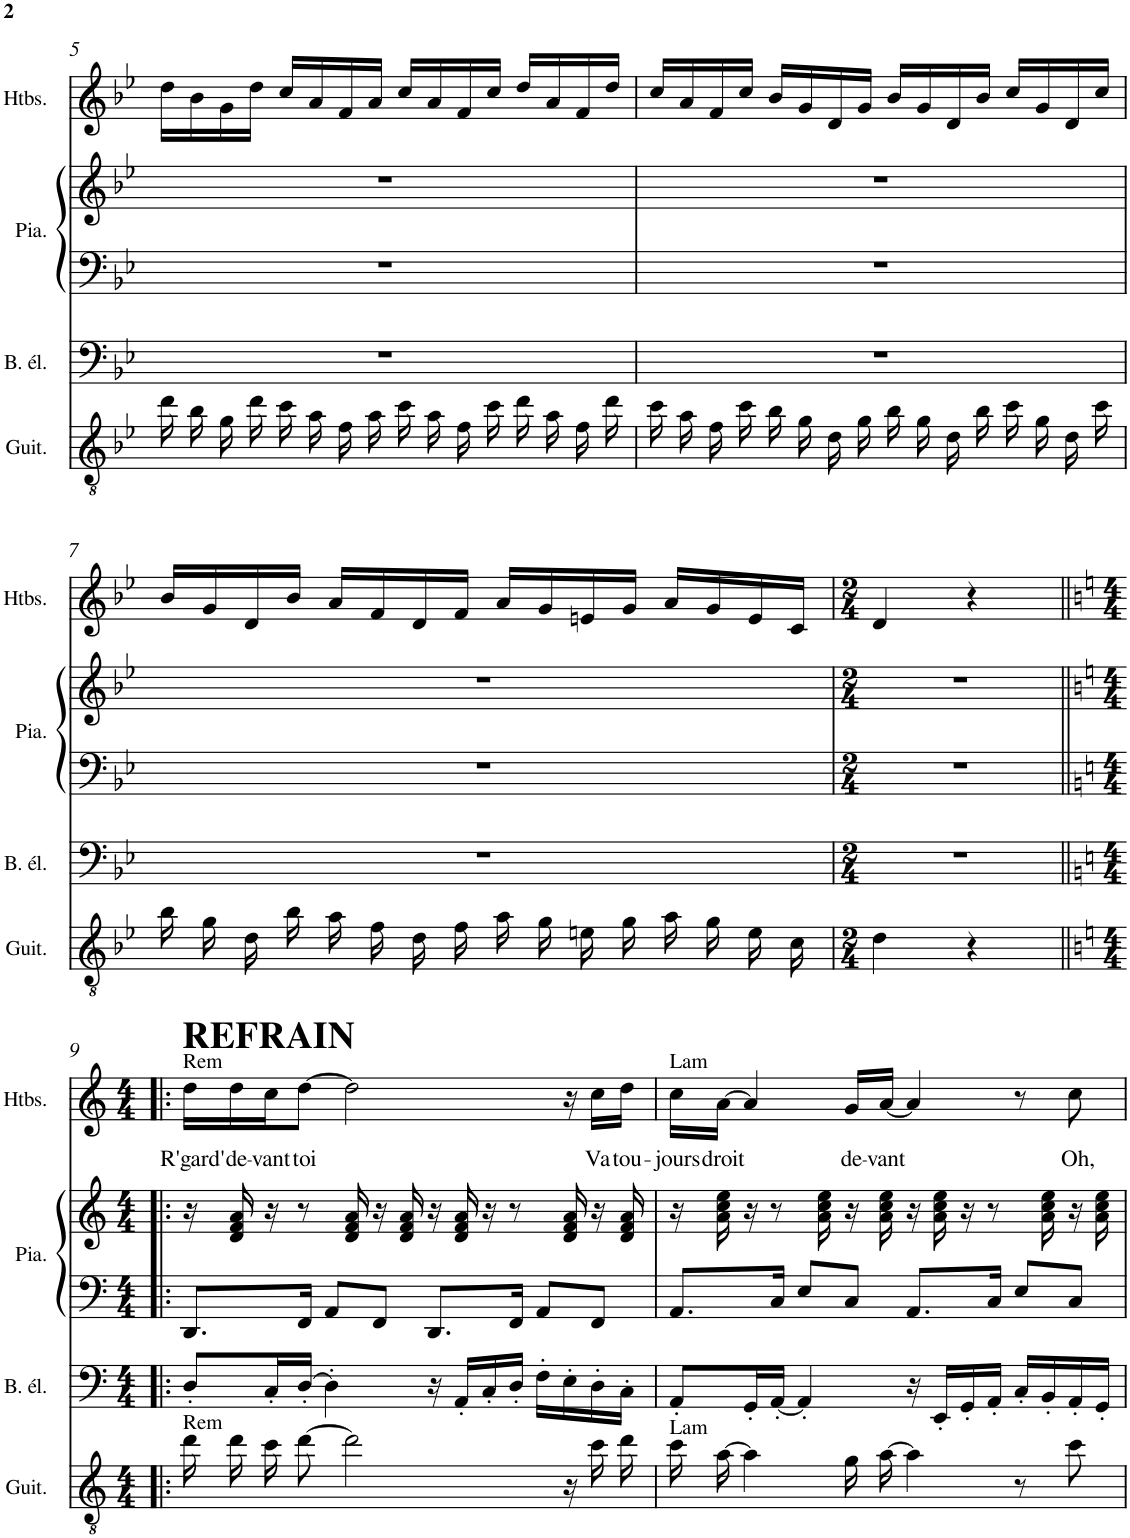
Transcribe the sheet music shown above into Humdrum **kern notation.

**kern	**kern	**kern	**kern	**kern	**text
*part4	*part3	*part2	*part2	*part1	*part1
*staff5	*staff4	*staff3	*staff2	*staff1	*staff1
*I"Guitare acoustique	*I"Basse électrique	*I"Piano	*	*I"Hautbois	*
*I'Guit.	*I'B. él.	*I'Pia.	*	*I'Htbs.	*
!!LO:PB:g=z
*clefGv2	*clefF4	*clefF4	*clefG2	*clefG2	*
*	*Trd7c12	*	*	*Trd12c21	*
*k[b-e-]	*k[b-e-]	*k[b-e-]	*k[b-e-]	*k[b-e-]	*
*M4/4	*M4/4	*M4/4	*M4/4	*M4/4	*
=5	=5	=5	=5	=5	=5
16dd\LL	1r	1r	1r	16dd\LL	.
16b-\J	.	.	.	16b-\	.
16g\L	.	.	.	16g\	.
16dd\JJ	.	.	.	16dd\JJ	.
16cc\LL	.	.	.	16cc/LL	.
16a\J	.	.	.	16a/	.
16f\L	.	.	.	16f/	.
16a\JJ	.	.	.	16a/JJ	.
16cc\LL	.	.	.	16cc/LL	.
16a\J	.	.	.	16a/	.
16f\L	.	.	.	16f/	.
16cc\JJ	.	.	.	16cc/JJ	.
16dd\LL	.	.	.	16dd/LL	.
16a\J	.	.	.	16a/	.
16f\L	.	.	.	16f/	.
16dd\JJ	.	.	.	16dd/JJ	.
=6	=6	=6	=6	=6	=6
16cc\LL	1r	1r	1r	16cc/LL	.
16a\J	.	.	.	16a/	.
16f\L	.	.	.	16f/	.
16cc\JJ	.	.	.	16cc/JJ	.
16b-\LL	.	.	.	16b-/LL	.
16g\J	.	.	.	16g/	.
16d\L	.	.	.	16d/	.
16g\JJ	.	.	.	16g/JJ	.
16b-\LL	.	.	.	16b-/LL	.
16g\J	.	.	.	16g/	.
16d\L	.	.	.	16d/	.
16b-\JJ	.	.	.	16b-/JJ	.
16cc\LL	.	.	.	16cc/LL	.
16g\J	.	.	.	16g/	.
16d\L	.	.	.	16d/	.
16cc\JJ	.	.	.	16cc/JJ	.
!!LO:LB:g=z
=7	=7	=7	=7	=7	=7
16b-\LL	1r	1r	1r	16b-/LL	.
16g\J	.	.	.	16g/	.
16d\L	.	.	.	16d/	.
16b-\JJ	.	.	.	16b-/JJ	.
16a\LL	.	.	.	16a/LL	.
16f\J	.	.	.	16f/	.
16d\L	.	.	.	16d/	.
16f\JJ	.	.	.	16f/JJ	.
16a\LL	.	.	.	16a/LL	.
16g\J	.	.	.	16g/	.
16en\L	.	.	.	16en/	.
16g\JJ	.	.	.	16g/JJ	.
16a\LL	.	.	.	16a/LL	.
16g\J	.	.	.	16g/	.
16e\L	.	.	.	16e/	.
16c\JJ	.	.	.	16c/JJ	.
=8	=8	=8	=8	=8	=8
*M2/4	*M2/4	*M2/4	*M2/4	*M2/4	*
4d\	2r	2r	2r	4d/	.
4r	.	.	.	4r	.
!!LO:LB:g=z
=9!|:	=9!|:	=9!|:	=9!|:	=9!|:	=9!|:
*k[]	*k[]	*k[]	*k[]	*k[]	*
*M4/4	*M4/4	*M4/4	*M4/4	*M4/4	*
!	!	!	!	!LO:TX:a:t=Rem	!
!	!	!	!	!LO:TX:a:B:t=REFRAIN	!
!LO:TX:a:t=Rem	!	!	!	!	!
!	!	!	!	!	!LO:LY:b
16dd\LL	8D'/L	8.DD/L	16r	16dd\LL	R'gard'
!	!	!	!	!	!LO:LY:b
16dd\J	.	.	16d/ 16f/ 16a/	16dd\	de-
!	!	!	!	!	!LO:LY:b
16cc\K	16C'/L	.	16r	16cc\J	-vant
!	!	!	!	!	!LO:LY:b
[8dd\J	[16D'/JJ	16FF/Jk	8r	[8dd\J	toi
.	4D'\]	8AA/L	.	.	.
2dd\]	.	.	16d/ 16f/ 16a/	2dd\]	.
.	.	8FF/J	16r	.	.
.	.	.	16d/ 16f/ 16a/	.	.
.	16r	8.DD/L	16r	.	.
.	16AA'/LL	.	16d/ 16f/ 16a/	.	.
.	16C'/	.	16r	.	.
.	16D'/JJ	16FF/Jk	8r	.	.
.	16F'\LL	8AA/L	.	.	.
16r	16E'\	.	16d/ 16f/ 16a/	16r	.
!	!	!	!	!	!LO:LY:b
16cc\LL	16D'\	8FF/J	16r	16cc\LL	Va
!	!	!	!	!	!LO:LY:b
16dd\JJ	16C'\JJ	.	16d/ 16f/ 16a/	16dd\JJ	tou-
=10	=10	=10	=10	=10	=10
!	!	!	!	!LO:TX:a:t=Lam	!
!LO:TX:a:t=Lam	!	!	!	!	!
!	!	!	!	!	!LO:LY:b
16cc\LL	8AA'/L	8.AA/L	16r	16cc\LL	-jours
!	!	!	!	!	!LO:LY:b
[16a\JJ	.	.	16a\ 16cc\ 16ee\	[16a\JJ	droit
4a\]	16GG'/L	.	16r	4a/]	.
.	[16AA'/JJ	16C/Jk	8r	.	.
.	4AA'/]	8E/L	.	.	.
.	.	.	16a\ 16cc\ 16ee\	.	.
!	!	!	!	!	!LO:LY:b
16g\LL	.	8C/J	16r	16g/LL	de-
!	!	!	!	!	!LO:LY:b
[16a\JJ	.	.	16a\ 16cc\ 16ee\	[16a/JJ	-vant
4a\]	16r	8.AA/L	16r	4a/]	.
.	16EE'/LL	.	16a\ 16cc\ 16ee\	.	.
.	16GG'/	.	16r	.	.
.	16AA'/JJ	16C/Jk	8r	.	.
8r	16C'/LL	8E/L	.	8r	.
.	16BB'/	.	16a\ 16cc\ 16ee\	.	.
!	!	!	!	!	!LO:LY:b
8cc\	16AA'/	8C/J	16r	8cc\	Oh,
.	16GG'/JJ	.	16a\ 16cc\ 16ee\	.	.
=	=	=	=	=	=
*-	*-	*-	*-	*-	*-
